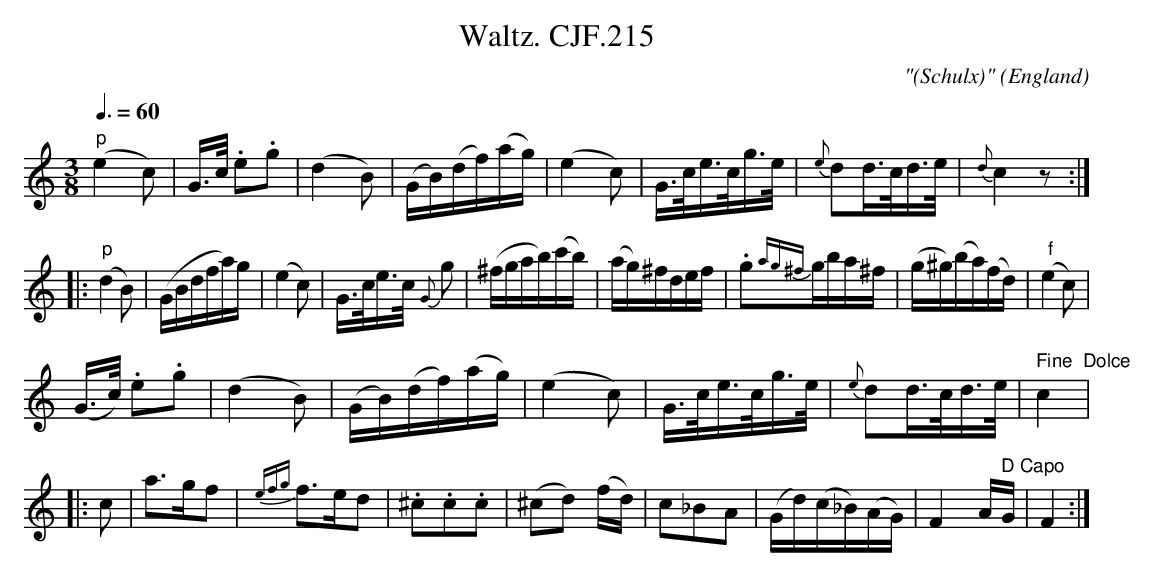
X:1
T:Waltz. CJF.215
C:"(Schulx)"
L:1/16
M:3/8
O:England
Q:3/8=60
K:C
"p"(e4c2)|G>c .e2.g2|(d4B2)|(GB)(df)(ag)|\
(e4c2)|G>ce>cg>e|{e}d2d>cd>e|{d}c4z2:|!
|:"p"(d4B2)|(GBdfa)g|(e4c2)|G>ce>c  {G}g2|(^fgab)(c'b)|\
(ag)^fdef|.g2{ag^f}gba^f|(g^g)(ba)(fd)|" f"(e4c2)|!
(G>c) .e2.g2|(d4B2)|(GB)(df)(ag)|(e4c2)|\
G>ce>cg>e|{e}d2d>cd>e|" Fine  Dolce"c4|!
|:c2|a3gf2|{efg}f3ed2|.^c2.c2.c2|(^c2d2) (fd)|\
c2_B2A2|(Gd)(c_B)(AG)|F4A" D Capo"G|F4:|
